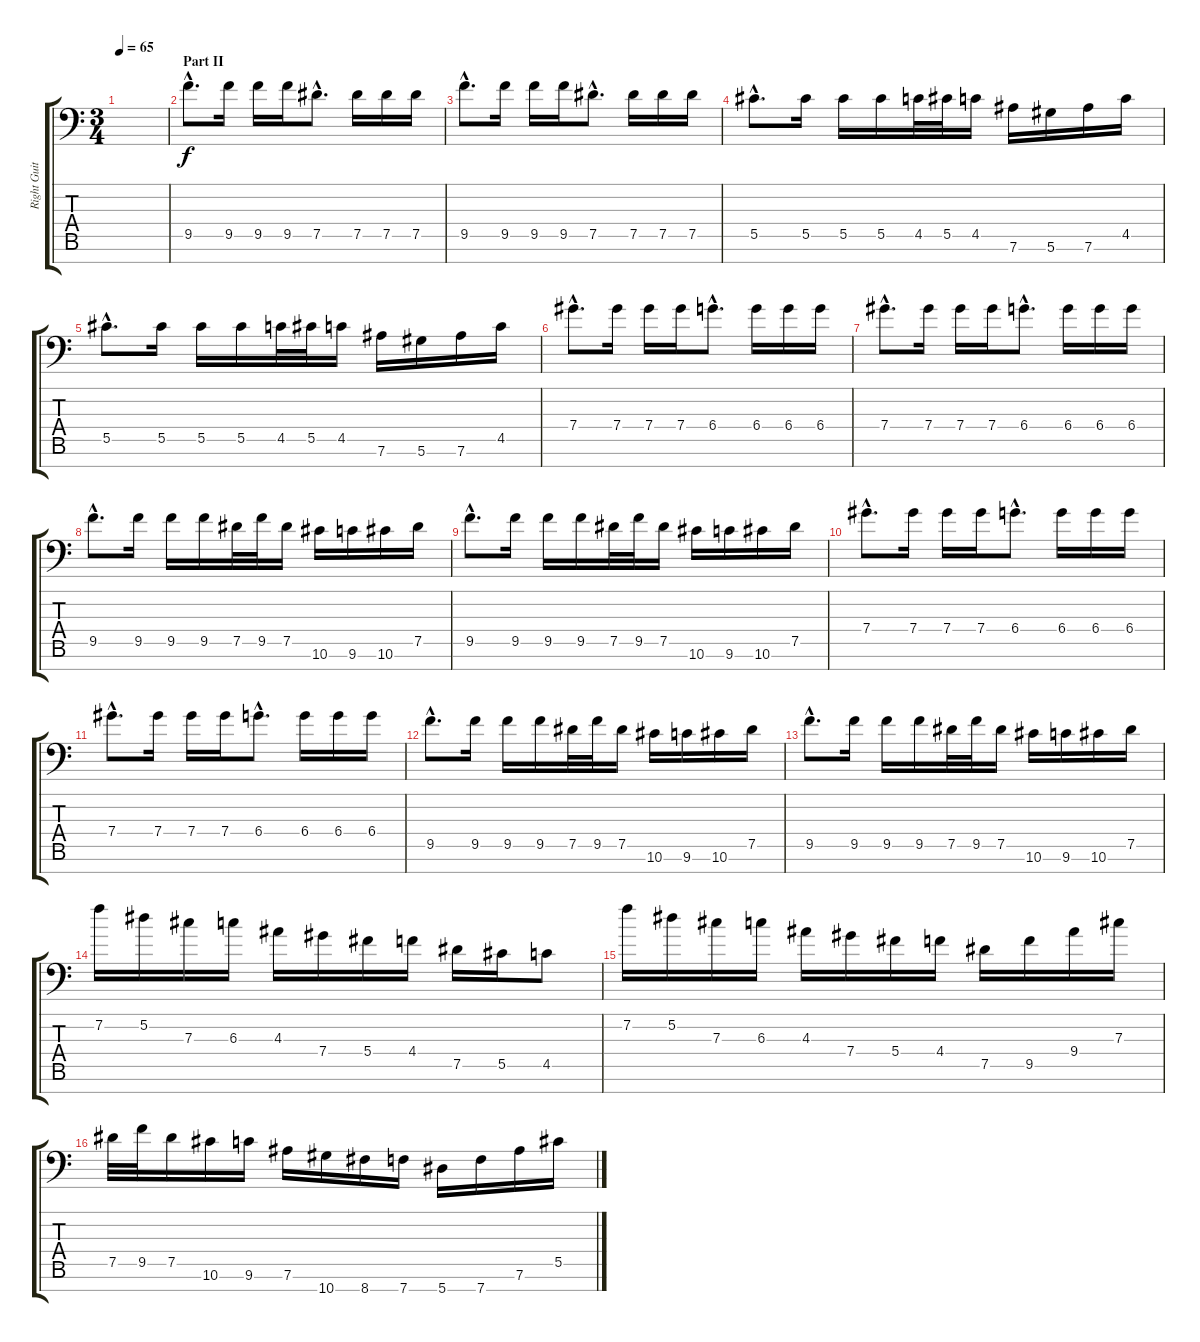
\track ("Right Guitar" "Right Guit") {instrument distortionguitar}
\staff {score tabs}
\tuning (Eb4 Bb3 Gb3 Db3 Ab2 Eb2 Bb1) {hide}
\ts (3 4)
\tempo 65
\clef f4
\ks c
|
\section ("" "Part II")
9.5{hac}.8{d} 9.5.16 9.5.16 9.5.16 7.5{hac}.8{d} 7.5.16 7.5.16 7.5.16 |
9.5{hac}.8{d} 9.5.16 9.5.16 9.5.16 7.5{hac}.8{d} 7.5.16 7.5.16 7.5.16 |
5.5{hac}.8{d} 5.5.16 5.5.16 5.5.16 4.5.32 5.5.32 4.5.16 7.6.16 5.6.16 7.6.16 4.5.16 |
5.5{hac}.8{d} 5.5.16 5.5.16 5.5.16 4.5.32 5.5.32 4.5.16 7.6.16 5.6.16 7.6.16 4.5.16 |
7.4{hac}.8{d} 7.4.16 7.4.16 7.4.16 6.4{hac}.8{d} 6.4.16 6.4.16 6.4.16 |
7.4{hac}.8{d} 7.4.16 7.4.16 7.4.16 6.4{hac}.8{d} 6.4.16 6.4.16 6.4.16 |
9.5{hac}.8{d} 9.5.16 9.5.16 9.5.16 7.5.32 9.5.32 7.5.16 10.6.16 9.6.16 10.6.16 7.5.16 |
9.5{hac}.8{d} 9.5.16 9.5.16 9.5.16 7.5.32 9.5.32 7.5.16 10.6.16 9.6.16 10.6.16 7.5.16 |
7.4{hac}.8{d} 7.4.16 7.4.16 7.4.16 6.4{hac}.8{d} 6.4.16 6.4.16 6.4.16 |
7.4{hac}.8{d} 7.4.16 7.4.16 7.4.16 6.4{hac}.8{d} 6.4.16 6.4.16 6.4.16 |
9.5{hac}.8{d} 9.5.16 9.5.16 9.5.16 7.5.32 9.5.32 7.5.16 10.6.16 9.6.16 10.6.16 7.5.16 |
9.5{hac}.8{d} 9.5.16 9.5.16 9.5.16 7.5.32 9.5.32 7.5.16 10.6.16 9.6.16 10.6.16 7.5.16 |
7.2.16 5.2.16 7.3.16 6.3.16 4.3.16 7.4.16 5.4.16 4.4.16 7.5.16 5.5.16 4.5.8 |
7.2.16 5.2.16 7.3.16 6.3.16 4.3.16 7.4.16 5.4.16 4.4.16 7.5.16 9.5.16 9.4.16 7.3.16 |
7.5.32 9.5.32 7.5.16 10.6.16 9.6.16 7.6.16 10.7.16 8.7.16 7.7.16 5.7.16 7.7.16 7.6.16 5.5.16
